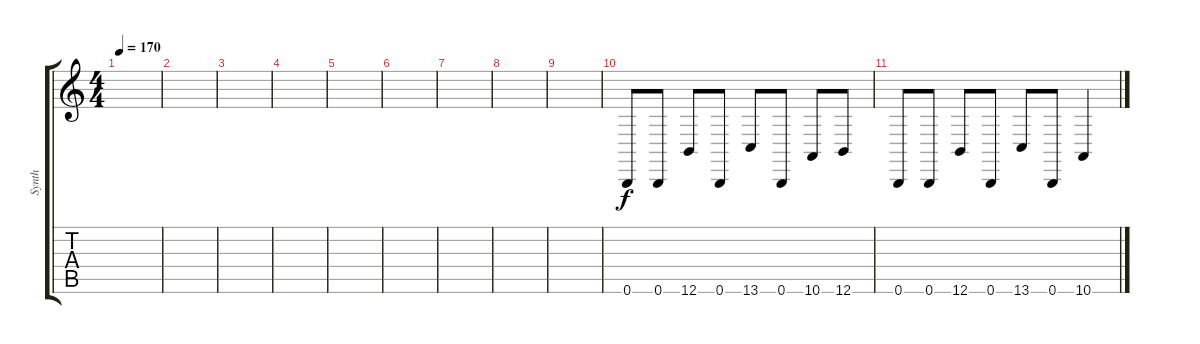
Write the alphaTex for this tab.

\track ("Synth" "Synth") {instrument lead2sawtooth}
\staff {score tabs}
\tuning (Db4 Ab3 E3 B2 Gb2 B1) {hide}
\ts (4 4)
\tempo 170
\clef g2
\ks c
|
|
|
|
|
|
|
|
|
0.6.8 0.6.8 12.6.8 0.6.8 13.6.8 0.6.8 10.6.8 12.6.8 |
0.6.8 0.6.8 12.6.8 0.6.8 13.6.8 0.6.8 10.6.4
